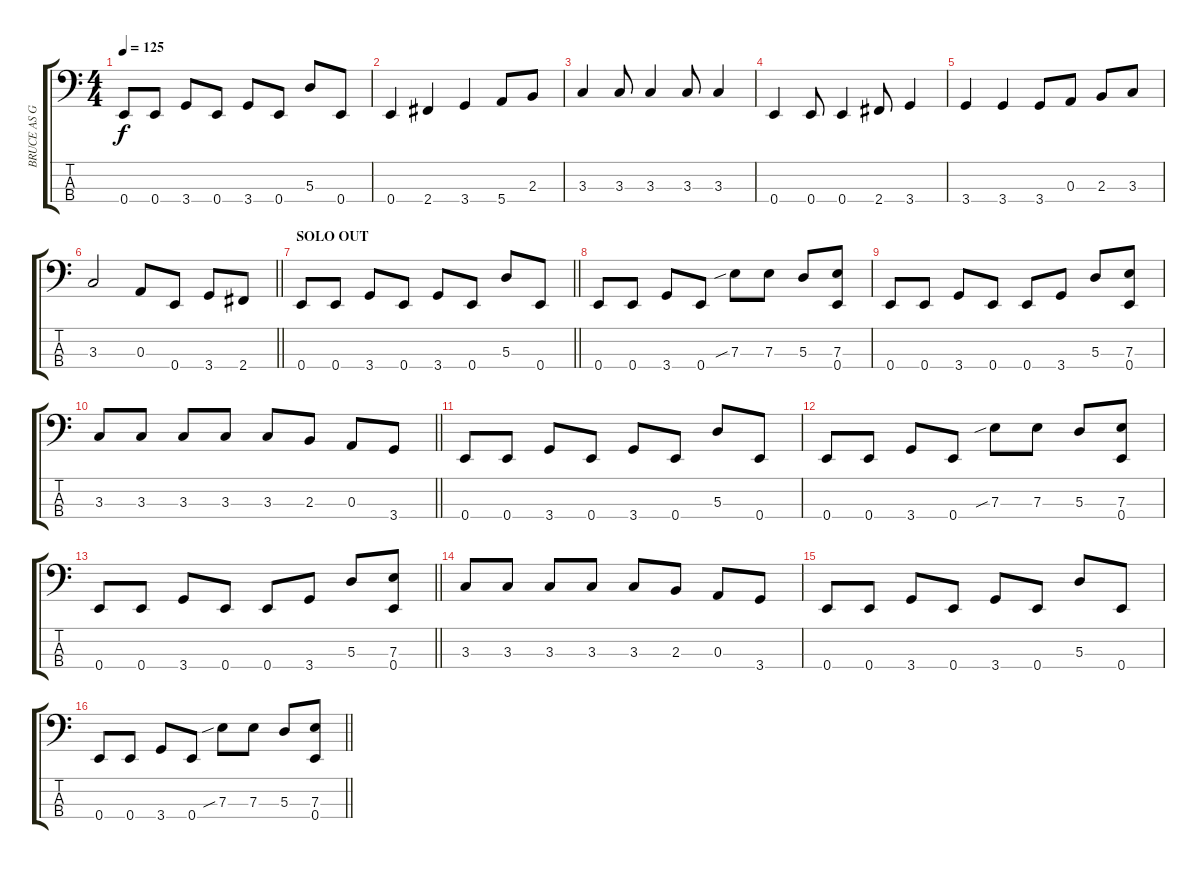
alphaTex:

\track ("BRUCE AS GENE" "BRUCE AS G") {instrument electricbassfinger}
\staff {score tabs}
\tuning (G2 D2 A1 E1) {hide}
\ts (4 4)
\tempo 125
\clef f4
\ks c
0.4.8{dy f} 0.4.8 3.4.8 0.4.8 3.4.8 0.4.8 5.3.8 0.4.8 |
0.4.4 2.4.4 3.4.4 5.4.8 2.3.8 |
3.3.4 3.3.8 3.3.4 3.3.8 3.3.4 |
0.4.4 0.4.8 0.4.4 2.4.8 3.4.4 |
3.4.4 3.4.4 3.4.8 0.3.8 2.3.8 3.3.8 |
\barLineRight lightlight
3.3.2 0.3.8 0.4.8 3.4.8 2.4.8 |
\section ("" "SOLO OUT")
\barLineRight lightlight
0.4.8 0.4.8 3.4.8 0.4.8 3.4.8 0.4.8 5.3.8 0.4.8 |
0.4.8 0.4.8 3.4.8 0.4.8 7.3{sib}.8 7.3.8 5.3.8 (7.3 0.4).8 |
0.4.8 0.4.8 3.4.8 0.4.8 0.4.8 3.4.8 5.3.8 (7.3 0.4).8 |
\barLineRight lightlight
3.3.8 3.3.8 3.3.8 3.3.8 3.3.8 2.3.8 0.3.8 3.4.8 |
0.4.8 0.4.8 3.4.8 0.4.8 3.4.8 0.4.8 5.3.8 0.4.8 |
0.4.8 0.4.8 3.4.8 0.4.8 7.3{sib}.8 7.3.8 5.3.8 (7.3 0.4).8 |
\barLineRight lightlight
0.4.8 0.4.8 3.4.8 0.4.8 0.4.8 3.4.8 5.3.8 (7.3 0.4).8 |
3.3.8 3.3.8 3.3.8 3.3.8 3.3.8 2.3.8 0.3.8 3.4.8 |
0.4.8 0.4.8 3.4.8 0.4.8 3.4.8 0.4.8 5.3.8 0.4.8 |
\barLineRight lightlight
0.4.8 0.4.8 3.4.8 0.4.8 7.3{sib}.8 7.3.8 5.3.8 (7.3 0.4).8
